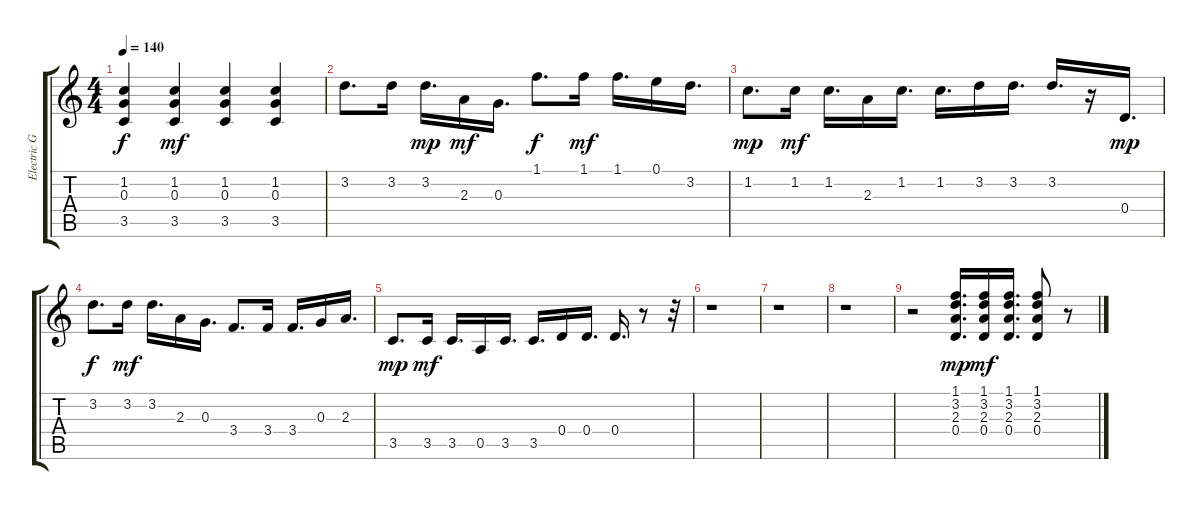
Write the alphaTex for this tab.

\track ("Electric Guitar" "Electric G") {instrument electricguitarclean}
\staff {score tabs}
\tuning (E4 B3 G3 D3 A2 E2) {hide}
\ts (4 4)
\tempo 140
\clef g2
\ks c
(1.2 0.3 3.5).4{dy f} (1.2 0.3 3.5).4{dy mf} (1.2 0.3 3.5).4 (1.2 0.3 3.5).4 |
3.2.8{d} 3.2.16 3.2.16{d dy mp} 2.3.16{dy mf} 0.3.16{d} 1.1.8{d dy f} 1.1.16{dy mf} 1.1.16{d} 0.1.16 3.2.16{d} |
1.2.8{d dy mp} 1.2.16{dy mf} 1.2.16{d} 2.3.16 1.2.16{d} 1.2.16{d} 3.2.16 3.2.16{d} 3.2.16{d} r.16 0.4.16{d dy mp} |
3.2.8{d dy f} 3.2.16{dy mf} 3.2.16{d} 2.3.16 0.3.16{d} 3.4.8{d} 3.4.16 3.4.16{d} 0.3.16 2.3.16{d} |
3.5.8{d dy mp} 3.5.16{dy mf} 3.5.16{d} 0.5.16 3.5.16{d} 3.5.16{d} 0.4.16 0.4.16{d} 0.4.16{d} r.8 r.32 |
r.1 |
r.1 |
r.1 |
r.2 (1.1 3.2 2.3 0.4).16{d dy mp} (1.1 3.2 2.3 0.4).16{dy mf} (1.1 3.2 2.3 0.4).16{d} (1.1 3.2 2.3 0.4).8 r.8
